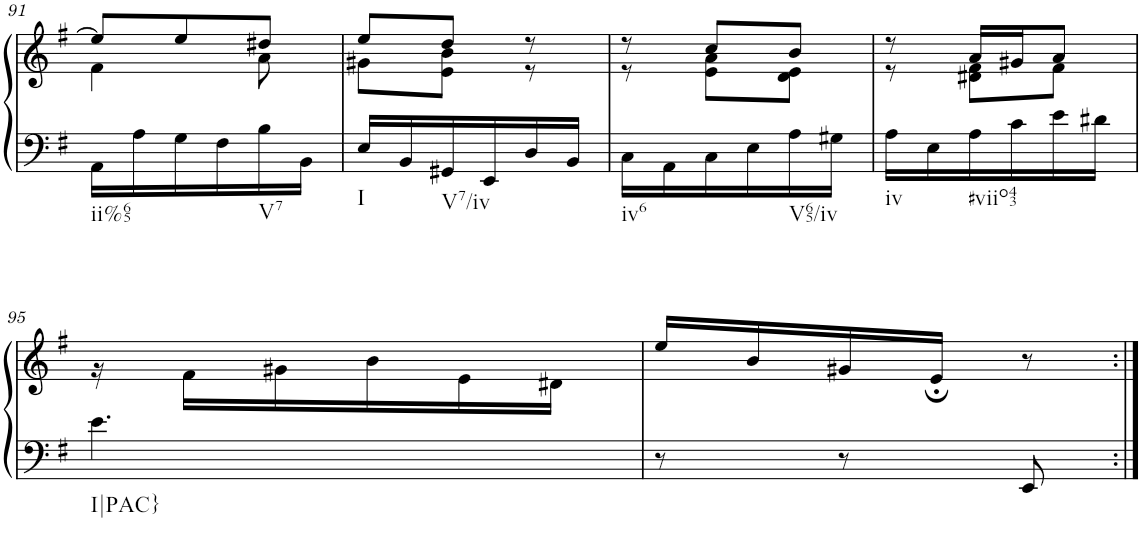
**kern	**kern
*part1	*part1
*staff2	*staff1
*I"unbenannt9	*
!!LO:PB:g=z
*clefF4	*clefG2
*k[f#]	*k[f#]
*M3/8	*M3/8
=91	=91
*	*^
!LO:TX:b:t=ii%65	!	!
16AA\LL	8ee/L]	4f#\
16A\	.	.
16G\	8ee/	.
16F#\	.	.
!LO:TX:b:t=V7	!	!
16B\	8dd#X/J	8a\
16BB\JJ	.	.
=92	=92	=92
!LO:TX:b:t=I	!	!
16E/LL	8ee/L	8g#X\L
16BB/	.	.
!LO:TX:b:t=V7/iv	!	!
16GG#X/	8dd/J	8e\ 8b\J
16EE/	.	.
16D/	8r	8r
16BB/JJ	.	.
=93	=93	=93
!LO:TX:b:t=iv6	!	!
16C\LL	8r	8r
16AA\	.	.
16C\	8cc/L	8e\ 8a\L
16E\	.	.
!LO:TX:b:t=V65/iv	!	!
16A\	8b/J	8d\ 8e\J
16G#X\JJ	.	.
=94	=94	=94
!LO:TX:b:t=iv	!	!
16A\LL	8r	8r
16E\	.	.
!LO:TX:b:t=#viio43	!	!
16A\	16a/LL	8d#X\ 8f#\L
16c\	16g#X/J	.
16e\	8a/J	8f#\J
16d#X\JJ	.	.
!!LO:LB:g=z	!!
=95	=95	=95
!LO:TX:b:t=I|PAC}	!	!
4.e\	4.ryy	16r
.	.	16f#\LL
.	.	16g#X\
.	.	16b\
.	.	16e\
.	.	16d#X\JJ
*	*v	*v
=96	=96
8r	16ee/LL
.	16b/
8r	16g#X/
.	16e;/JJ
8EE/	8r
=:|!	=:|!
*-	*-
